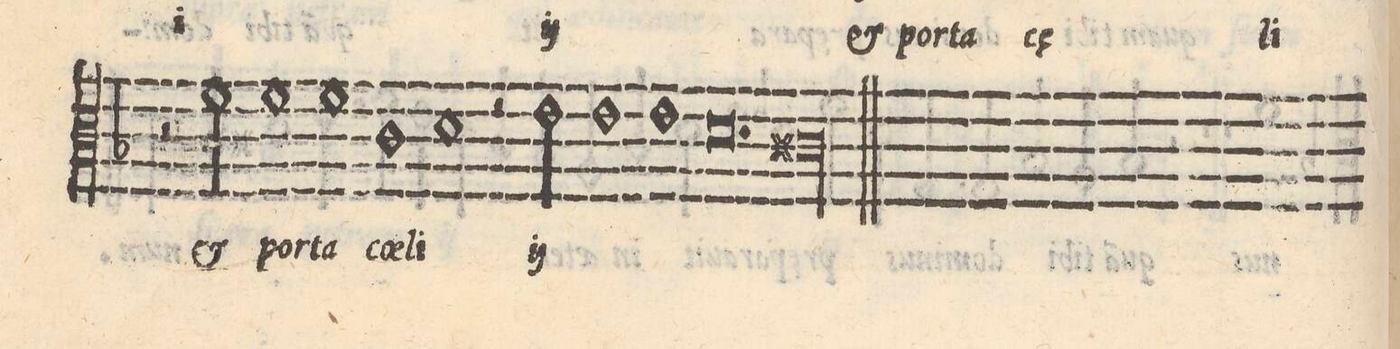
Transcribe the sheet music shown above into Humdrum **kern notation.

**kern	**text
*I"ALTVS	*
*clefC3	*
*k[b-]	*
*met(C|)	*
*M2/1	*
2r	.
2f\	et
=55-	=55-
1f	por-
1f	-ta
=56-	=56-
1c	coe-
1d	-li
=57-	=57-
*	*ij
2r	.
2e\	et
1e	por-
=58-	=58-
1e	-ta
0.d	coe-
=59-	=59-
=60-	=60-
0c#Xl	-li
*	*Xij
==	==
*-	*-
